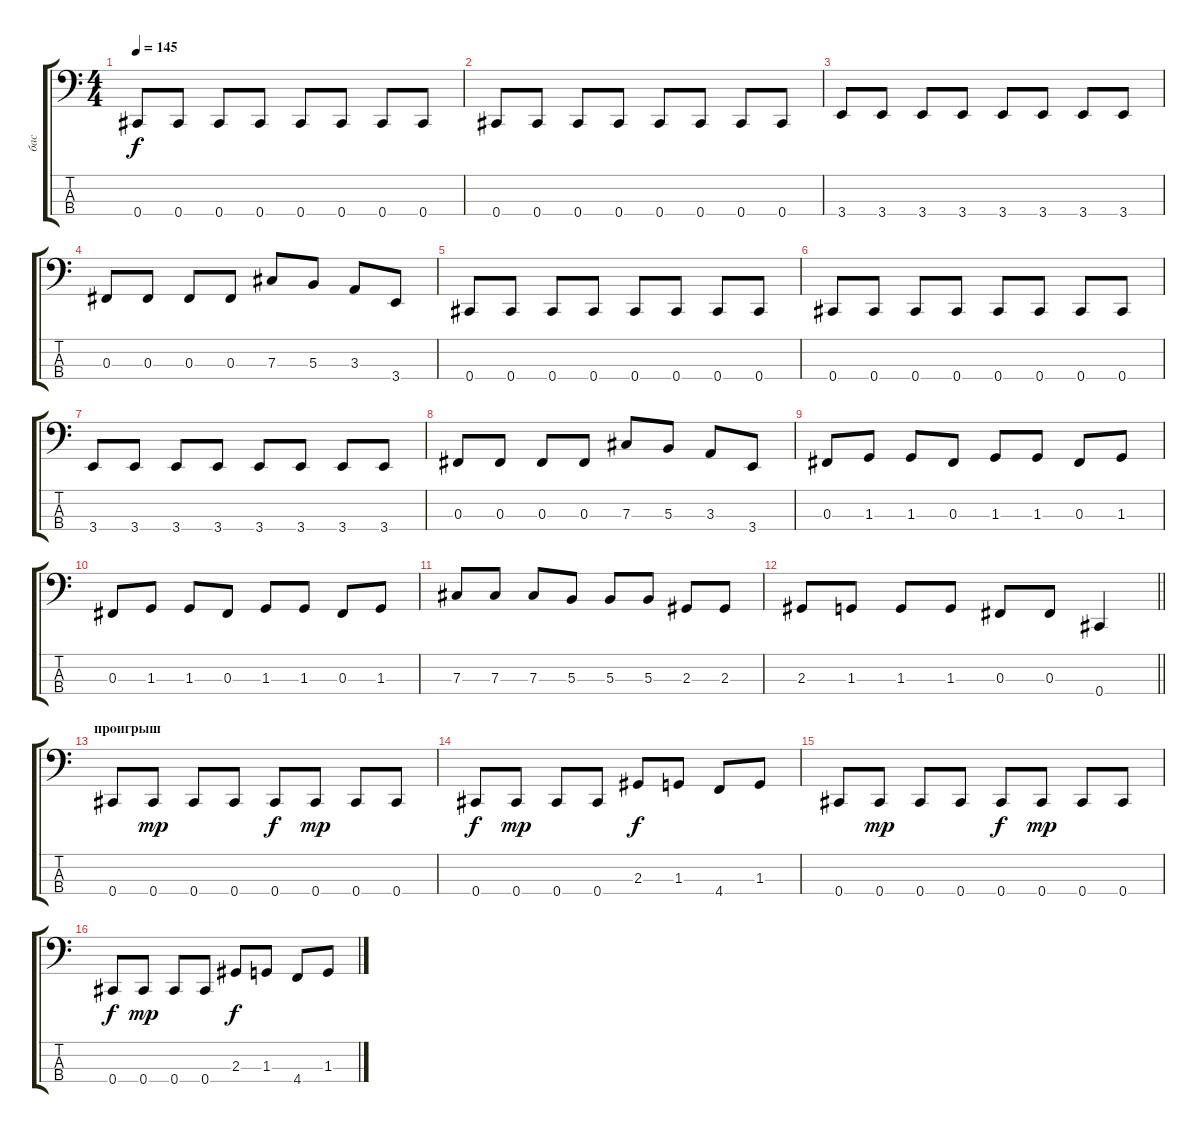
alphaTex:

\track ("бас" "бас") {instrument electricbassfinger}
\staff {score tabs}
\tuning (E2 B1 Gb1 Db1) {hide}
\ts (4 4)
\tempo 145
\clef f4
\ks c
0.4.8{dy f} 0.4.8 0.4.8 0.4.8 0.4.8 0.4.8 0.4.8 0.4.8 |
0.4.8 0.4.8 0.4.8 0.4.8 0.4.8 0.4.8 0.4.8 0.4.8 |
3.4.8 3.4.8 3.4.8 3.4.8 3.4.8 3.4.8 3.4.8 3.4.8 |
0.3.8 0.3.8 0.3.8 0.3.8 7.3.8 5.3.8 3.3.8 3.4.8 |
0.4.8 0.4.8 0.4.8 0.4.8 0.4.8 0.4.8 0.4.8 0.4.8 |
0.4.8 0.4.8 0.4.8 0.4.8 0.4.8 0.4.8 0.4.8 0.4.8 |
3.4.8 3.4.8 3.4.8 3.4.8 3.4.8 3.4.8 3.4.8 3.4.8 |
0.3.8 0.3.8 0.3.8 0.3.8 7.3.8 5.3.8 3.3.8 3.4.8 |
0.3.8 1.3.8 1.3.8 0.3.8 1.3.8 1.3.8 0.3.8 1.3.8 |
0.3.8 1.3.8 1.3.8 0.3.8 1.3.8 1.3.8 0.3.8 1.3.8 |
7.3.8 7.3.8 7.3.8 5.3.8 5.3.8 5.3.8 2.3.8 2.3.8 |
\barLineRight lightlight
2.3.8 1.3.8 1.3.8 1.3.8 0.3.8 0.3.8 0.4.4 |
\section ("" "проигрыш")
0.4.8 0.4.8{dy mp} 0.4.8 0.4.8 0.4.8{dy f} 0.4.8{dy mp} 0.4.8 0.4.8 |
0.4.8{dy f} 0.4.8{dy mp} 0.4.8 0.4.8 2.3.8{dy f} 1.3.8 4.4.8 1.3.8 |
0.4.8 0.4.8{dy mp} 0.4.8 0.4.8 0.4.8{dy f} 0.4.8{dy mp} 0.4.8 0.4.8 |
0.4.8{dy f} 0.4.8{dy mp} 0.4.8 0.4.8 2.3.8{dy f} 1.3.8 4.4.8 1.3.8
